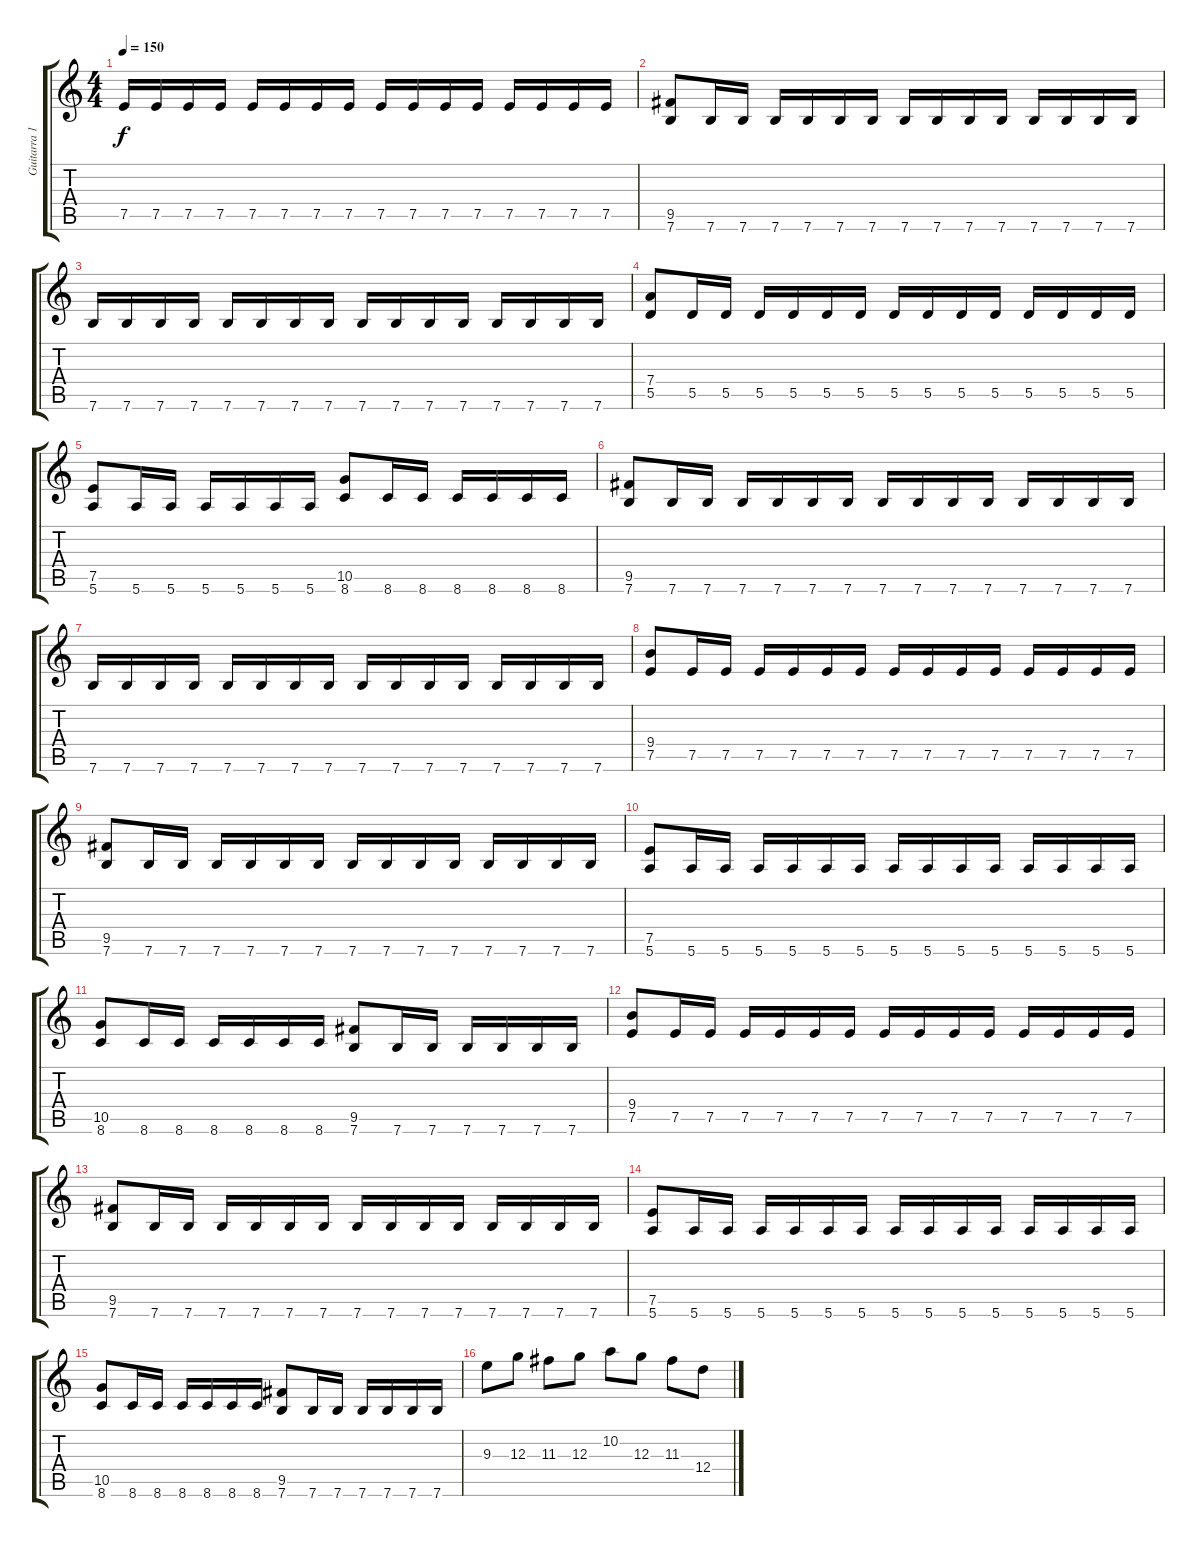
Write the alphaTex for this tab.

\track ("Guitarra 1" "Guitarra 1") {instrument overdrivenguitar}
\staff {score tabs}
\tuning (E4 B3 G3 D3 A2 E2) {hide}
\ts (4 4)
\tempo 150
\clef g2
\ks c
7.5.16{dy f} 7.5.16 7.5.16 7.5.16 7.5.16 7.5.16 7.5.16 7.5.16 7.5.16 7.5.16 7.5.16 7.5.16 7.5.16 7.5.16 7.5.16 7.5.16 |
(9.5 7.6).8 7.6.16 7.6.16 7.6.16 7.6.16 7.6.16 7.6.16 7.6.16 7.6.16 7.6.16 7.6.16 7.6.16 7.6.16 7.6.16 7.6.16 |
7.6.16 7.6.16 7.6.16 7.6.16 7.6.16 7.6.16 7.6.16 7.6.16 7.6.16 7.6.16 7.6.16 7.6.16 7.6.16 7.6.16 7.6.16 7.6.16 |
(7.4 5.5).8 5.5.16 5.5.16 5.5.16 5.5.16 5.5.16 5.5.16 5.5.16 5.5.16 5.5.16 5.5.16 5.5.16 5.5.16 5.5.16 5.5.16 |
(7.5 5.6).8 5.6.16 5.6.16 5.6.16 5.6.16 5.6.16 5.6.16 (10.5 8.6).8 8.6.16 8.6.16 8.6.16 8.6.16 8.6.16 8.6.16 |
(9.5 7.6).8 7.6.16 7.6.16 7.6.16 7.6.16 7.6.16 7.6.16 7.6.16 7.6.16 7.6.16 7.6.16 7.6.16 7.6.16 7.6.16 7.6.16 |
7.6.16 7.6.16 7.6.16 7.6.16 7.6.16 7.6.16 7.6.16 7.6.16 7.6.16 7.6.16 7.6.16 7.6.16 7.6.16 7.6.16 7.6.16 7.6.16 |
(9.4 7.5).8 7.5.16 7.5.16 7.5.16 7.5.16 7.5.16 7.5.16 7.5.16 7.5.16 7.5.16 7.5.16 7.5.16 7.5.16 7.5.16 7.5.16 |
(9.5 7.6).8 7.6.16 7.6.16 7.6.16 7.6.16 7.6.16 7.6.16 7.6.16 7.6.16 7.6.16 7.6.16 7.6.16 7.6.16 7.6.16 7.6.16 |
(7.5 5.6).8 5.6.16 5.6.16 5.6.16 5.6.16 5.6.16 5.6.16 5.6.16 5.6.16 5.6.16 5.6.16 5.6.16 5.6.16 5.6.16 5.6.16 |
(10.5 8.6).8 8.6.16 8.6.16 8.6.16 8.6.16 8.6.16 8.6.16 (9.5 7.6).8 7.6.16 7.6.16 7.6.16 7.6.16 7.6.16 7.6.16 |
(9.4 7.5).8 7.5.16 7.5.16 7.5.16 7.5.16 7.5.16 7.5.16 7.5.16 7.5.16 7.5.16 7.5.16 7.5.16 7.5.16 7.5.16 7.5.16 |
(9.5 7.6).8 7.6.16 7.6.16 7.6.16 7.6.16 7.6.16 7.6.16 7.6.16 7.6.16 7.6.16 7.6.16 7.6.16 7.6.16 7.6.16 7.6.16 |
(7.5 5.6).8 5.6.16 5.6.16 5.6.16 5.6.16 5.6.16 5.6.16 5.6.16 5.6.16 5.6.16 5.6.16 5.6.16 5.6.16 5.6.16 5.6.16 |
(10.5 8.6).8 8.6.16 8.6.16 8.6.16 8.6.16 8.6.16 8.6.16 (9.5 7.6).8 7.6.16 7.6.16 7.6.16 7.6.16 7.6.16 7.6.16 |
9.3.8 12.3.8 11.3.8 12.3.8 10.2.8 12.3.8 11.3.8 12.4.8
